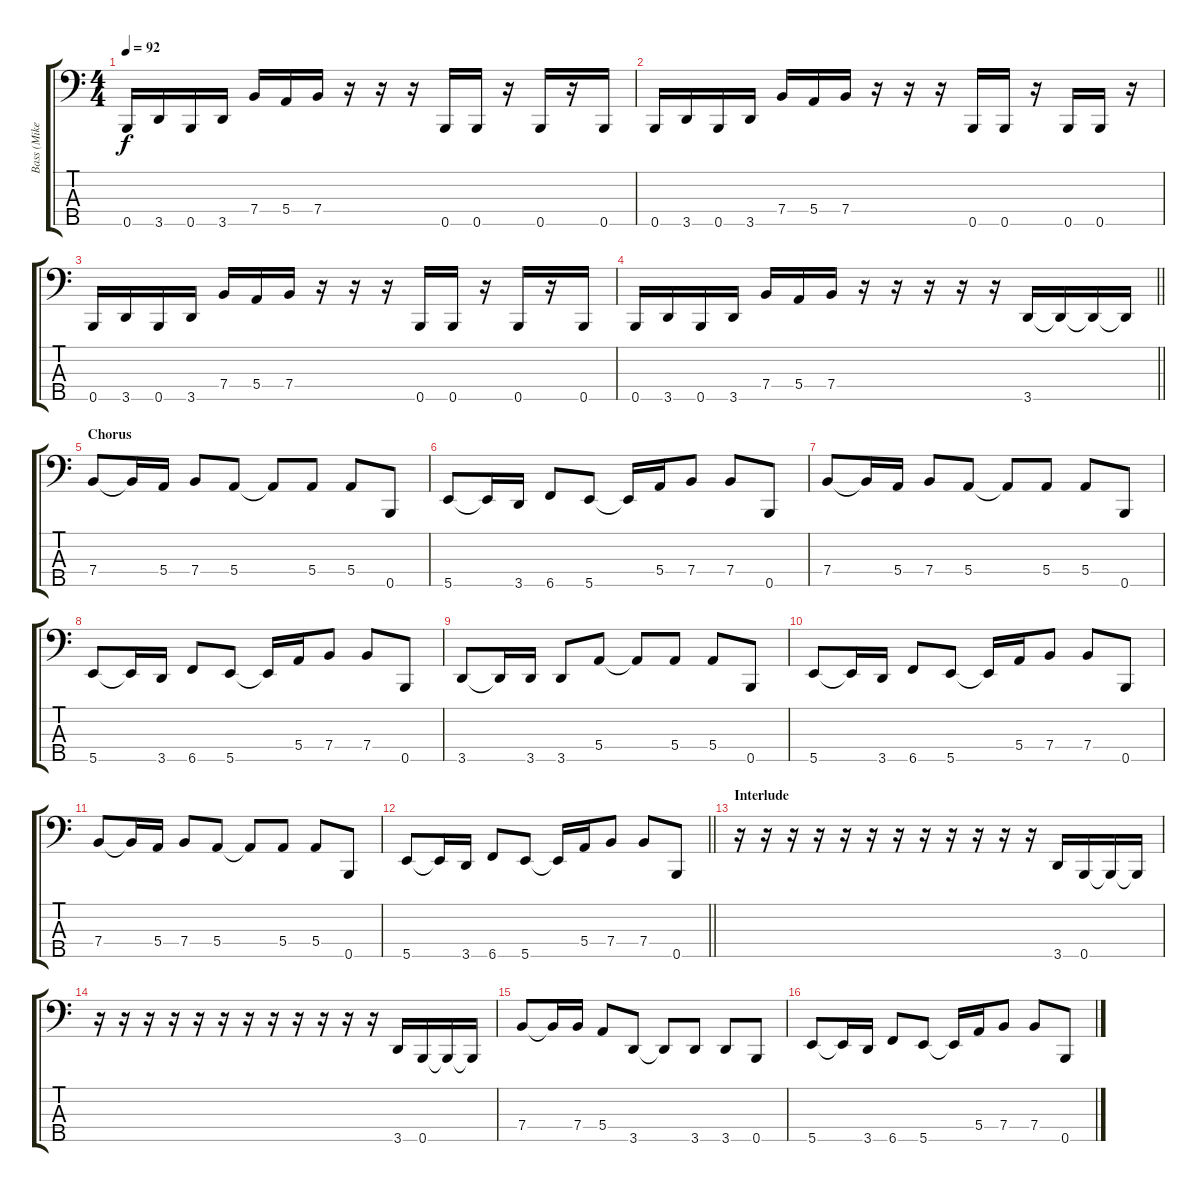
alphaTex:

\track ("Bass (Mike Kroeger)" "Bass (Mike") {instrument electricbassfinger}
\staff {score tabs}
\tuning (G2 D2 A1 E1 B0) {hide}
\ts (4 4)
\tempo 92
\clef f4
\ks c
0.5.16{dy f} 3.5.16 0.5.16 3.5.16 7.4.16 5.4.16 7.4.16 r.16 r.16 r.16 0.5.16 0.5.16 r.16 0.5.16 r.16 0.5.16 |
0.5.16 3.5.16 0.5.16 3.5.16 7.4.16 5.4.16 7.4.16 r.16 r.16 r.16 0.5.16 0.5.16 r.16 0.5.16 0.5.16 r.16 |
0.5.16 3.5.16 0.5.16 3.5.16 7.4.16 5.4.16 7.4.16 r.16 r.16 r.16 0.5.16 0.5.16 r.16 0.5.16 r.16 0.5.16 |
\barLineRight lightlight
0.5.16 3.5.16 0.5.16 3.5.16 7.4.16 5.4.16 7.4.16 r.16 r.16 r.16 r.16 r.16 3.5.16 3.5{t}.16 3.5{t}.16 3.5{t}.16 |
\section ("" "Chorus")
7.4.8 7.4{t}.16 5.4.16 7.4.8 5.4.8 5.4{t}.8 5.4.8 5.4.8 0.5.8 |
5.5.8 5.5{t}.16 3.5.16 6.5.8 5.5.8 5.5{t}.16 5.4.16 7.4.8 7.4.8 0.5.8 |
7.4.8 7.4{t}.16 5.4.16 7.4.8 5.4.8 5.4{t}.8 5.4.8 5.4.8 0.5.8 |
5.5.8 5.5{t}.16 3.5.16 6.5.8 5.5.8 5.5{t}.16 5.4.16 7.4.8 7.4.8 0.5.8 |
3.5.8 3.5{t}.16 3.5.16 3.5.8 5.4.8 5.4{t}.8 5.4.8 5.4.8 0.5.8 |
5.5.8 5.5{t}.16 3.5.16 6.5.8 5.5.8 5.5{t}.16 5.4.16 7.4.8 7.4.8 0.5.8 |
7.4.8 7.4{t}.16 5.4.16 7.4.8 5.4.8 5.4{t}.8 5.4.8 5.4.8 0.5.8 |
\barLineRight lightlight
5.5.8 5.5{t}.16 3.5.16 6.5.8 5.5.8 5.5{t}.16 5.4.16 7.4.8 7.4.8 0.5.8 |
\section ("" "Interlude")
r.16 r.16 r.16 r.16 r.16 r.16 r.16 r.16 r.16 r.16 r.16 r.16 3.5.16 0.5.16 0.5{t}.16 0.5{t}.16 |
r.16 r.16 r.16 r.16 r.16 r.16 r.16 r.16 r.16 r.16 r.16 r.16 3.5.16 0.5.16 0.5{t}.16 0.5{t}.16 |
7.4.8 7.4{t}.16 7.4.16 5.4.8 3.5.8 3.5{t}.8 3.5.8 3.5.8 0.5.8 |
5.5.8 5.5{t}.16 3.5.16 6.5.8 5.5.8 5.5{t}.16 5.4.16 7.4.8 7.4.8 0.5.8
